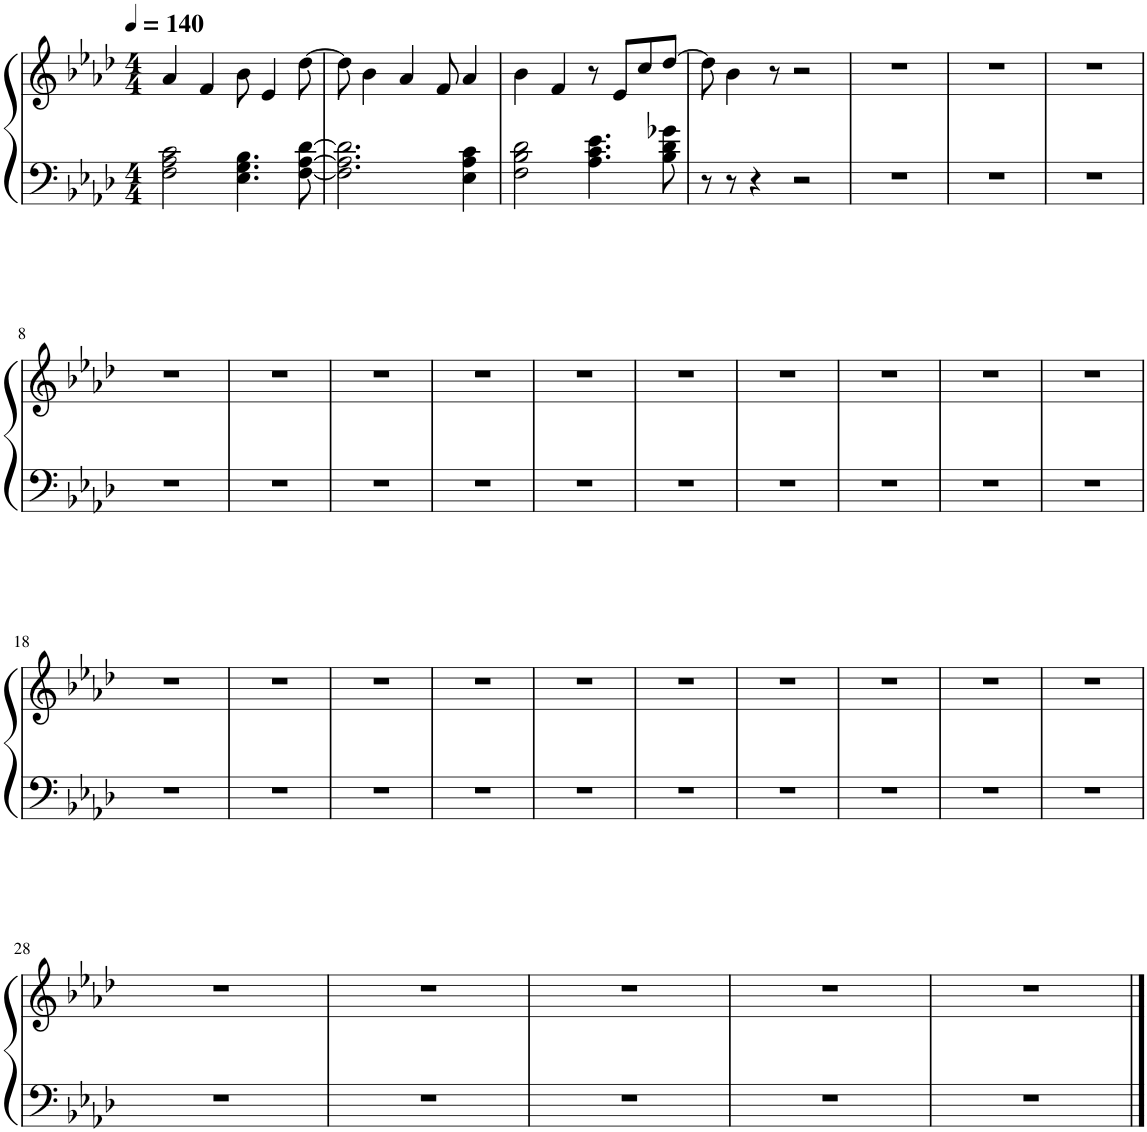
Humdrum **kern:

**kern	**kern
*part1	*part1
*staff2	*staff1
*I"Piano	*
*I'Pno.	*
*clefF4	*clefG2
*k[b-e-a-d-]	*k[b-e-a-d-]
*M4/4	*M4/4
*MM140	*MM140
=1	=1
2F\ 2A-\ 2c\	4a-/
.	4f/
4.E-\ 4.G\ 4.B-\	8b-\
.	4e-/
[8F\ [8A-\ [8d-\	[8dd-\
=2	=2
2.F\] 2.A-\] 2.d-\]	8dd-\]
.	4b-\
.	4a-/
.	8f/
4E-\ 4A-\ 4c\	4a-/
=3	=3
2F\ 2B-\ 2d-\	4b-\
.	4f/
4.A-\ 4.c\ 4.e-\	8r
.	8e-/L
.	8cc/
8B-\ 8d-\ 8g-X\	[8dd-/J
=4	=4
8r	8dd-\]
8r	4b-\
4r	.
.	8r
2r	2r
=5	=5
1r	1r
=6	=6
1r	1r
=7	=7
1r	1r
!!LO:LB:g=z
=8	=8
1r	1r
=9	=9
1r	1r
=10	=10
1r	1r
=11	=11
1r	1r
=12	=12
1r	1r
=13	=13
1r	1r
=14	=14
1r	1r
=15	=15
1r	1r
=16	=16
1r	1r
=17	=17
1r	1r
!!LO:LB:g=z
=18	=18
1r	1r
=19	=19
1r	1r
=20	=20
1r	1r
=21	=21
1r	1r
=22	=22
1r	1r
=23	=23
1r	1r
=24	=24
1r	1r
=25	=25
1r	1r
=26	=26
1r	1r
=27	=27
1r	1r
!!LO:LB:g=z
=28	=28
1r	1r
=29	=29
1r	1r
=30	=30
1r	1r
=31	=31
1r	1r
=32	=32
1r	1r
==	==
*-	*-
